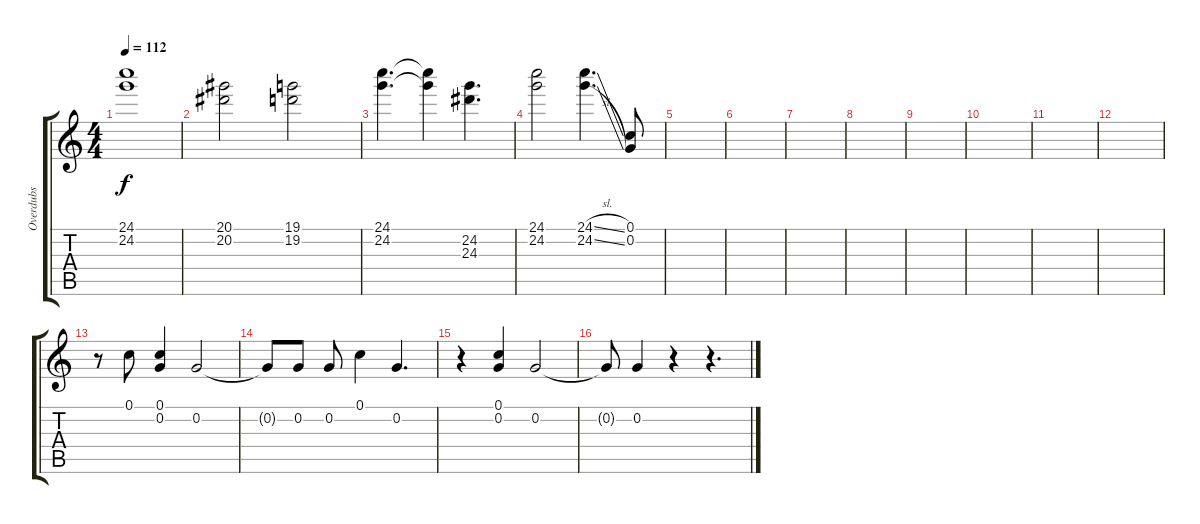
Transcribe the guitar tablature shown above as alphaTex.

\track ("Overdubs" "Overdubs") {instrument overdrivenguitar}
\staff {score tabs}
\tuning (C4 G3 Eb3 Bb2 F2 C2) {hide}
\ts (4 4)
\tempo 112
\clef g2
\ks c
(24.1 24.2).1{dy f} |
(20.1 20.2).2 (19.1 19.2).2 |
(24.1 24.2).4{d} (24.1{t} 24.2{t}).4 (24.2 24.3).4{d} |
(24.1 24.2).2 (24.1{sl} 24.2{sl}).4{d} (0.1 0.2).8 |
|
|
|
|
|
|
|
|
r.8{instrument overdrivenguitar} 0.1.8 (0.1 0.2).4 0.2.2 |
0.2{t}.8 0.2.8 0.2.8 0.1.4 0.2.4{d} |
r.4 (0.1 0.2).4 0.2.2 |
0.2{t}.8 0.2.4 r.4 r.4{d}
